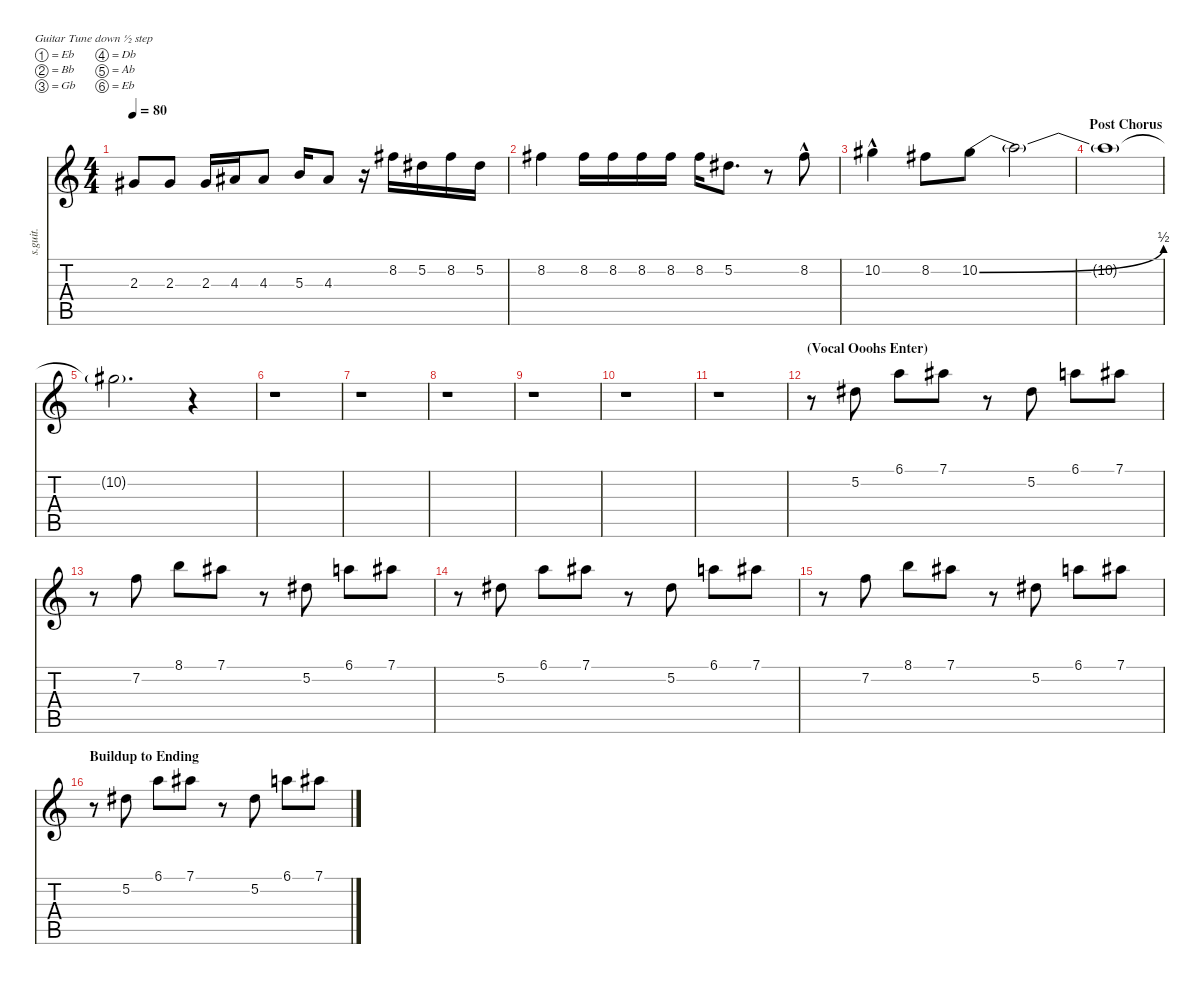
\defaultSystemsLayout 4
\hideDynamics
\bracketExtendMode nobrackets
\track ("Vocals (Lead, Cuomo)" "s.guit.") {instrument clarinet}
\staff {score tabs}
\tuning (Eb4 Bb3 Gb3 Db3 Ab2 Eb2)
\displaytranspose 12
\ts (4 4)
\tempo 80
\clef g2
\ks c
2.3{acc #}.8{lyrics (0 "") lyrics (1 "") lyrics (2 "") lyrics (3 "") lyrics (4 "") dy f} 2.3{acc #}.8{lyrics (0 "") lyrics (1 "") lyrics (2 "") lyrics (3 "") lyrics (4 "")} 2.3{acc #}.16{lyrics (0 "") lyrics (1 "") lyrics (2 "") lyrics (3 "") lyrics (4 "")} 4.3{acc #}.16{lyrics (0 "") lyrics (1 "") lyrics (2 "") lyrics (3 "") lyrics (4 "")} 4.3{acc #}.8{lyrics (0 "") lyrics (1 "") lyrics (2 "") lyrics (3 "") lyrics (4 "")} 5.3.16{lyrics (0 "") lyrics (1 "") lyrics (2 "") lyrics (3 "") lyrics (4 "")} 4.3{acc #}.8{lyrics (0 "") lyrics (1 "") lyrics (2 "") lyrics (3 "") lyrics (4 "")} r.16 8.2{acc #}.16{lyrics (0 "") lyrics (1 "") lyrics (2 "") lyrics (3 "") lyrics (4 "")} 5.2{acc #}.16{lyrics (0 "") lyrics (1 "") lyrics (2 "") lyrics (3 "") lyrics (4 "")} 8.2{acc #}.16{lyrics (0 "") lyrics (1 "") lyrics (2 "") lyrics (3 "") lyrics (4 "")} 5.2{acc #}.16{lyrics (0 "") lyrics (1 "") lyrics (2 "") lyrics (3 "") lyrics (4 "")} |
8.2{acc #}.4{lyrics (0 "") lyrics (1 "") lyrics (2 "") lyrics (3 "") lyrics (4 "")} 8.2{acc #}.16{lyrics (0 "") lyrics (1 "") lyrics (2 "") lyrics (3 "") lyrics (4 "")} 8.2{acc #}.16{lyrics (0 "") lyrics (1 "") lyrics (2 "") lyrics (3 "") lyrics (4 "")} 8.2{acc #}.16{lyrics (0 "") lyrics (1 "") lyrics (2 "") lyrics (3 "") lyrics (4 "")} 8.2{acc #}.16{lyrics (0 "") lyrics (1 "") lyrics (2 "") lyrics (3 "") lyrics (4 "")} 8.2{acc #}.16{lyrics (0 "") lyrics (1 "") lyrics (2 "") lyrics (3 "") lyrics (4 "")} 5.2{acc #}.8{d lyrics (0 "") lyrics (1 "") lyrics (2 "") lyrics (3 "") lyrics (4 "")} r.8 8.2{hac acc #}.8{lyrics (0 "") lyrics (1 "") lyrics (2 "") lyrics (3 "") lyrics (4 "")} |
10.2{hac acc #}.4{lyrics (0 "") lyrics (1 "") lyrics (2 "") lyrics (3 "") lyrics (4 "")} 8.2{acc #}.8{lyrics (0 "") lyrics (1 "") lyrics (2 "") lyrics (3 "") lyrics (4 "")} 10.2{be (bend 0 0 4.8 2) acc #}.8{lyrics (0 "") lyrics (1 "") lyrics (2 "") lyrics (3 "") lyrics (4 "")} 10.2{t}.2{lyrics (0 "") lyrics (1 "") lyrics (2 "") lyrics (3 "") lyrics (4 "")} |
\section ("" "Post Chorus")
10.2{t}.1{lyrics (0 "") lyrics (1 "") lyrics (2 "") lyrics (3 "") lyrics (4 "")} |
10.2{t acc #}.2{d lyrics (0 "") lyrics (1 "") lyrics (2 "") lyrics (3 "") lyrics (4 "")} r.4 |
r.1 |
r.1 |
r.1 |
r.1 |
r.1 |
r.1 |
\section ("" "(Vocal Ooohs Enter)")
r.8 5.2{acc #}.8{lyrics (0 "") lyrics (1 "") lyrics (2 "") lyrics (3 "") lyrics (4 "") dy mf} 6.1.8{lyrics (0 "") lyrics (1 "") lyrics (2 "") lyrics (3 "") lyrics (4 "")} 7.1{acc #}.8{lyrics (0 "") lyrics (1 "") lyrics (2 "") lyrics (3 "") lyrics (4 "") dy f} r.8 5.2{acc #}.8{lyrics (0 "") lyrics (1 "") lyrics (2 "") lyrics (3 "") lyrics (4 "") dy mf} 6.1.8{lyrics (0 "") lyrics (1 "") lyrics (2 "") lyrics (3 "") lyrics (4 "")} 7.1{acc #}.8{lyrics (0 "") lyrics (1 "") lyrics (2 "") lyrics (3 "") lyrics (4 "")} |
r.8 7.2.8{lyrics (0 "") lyrics (1 "") lyrics (2 "") lyrics (3 "") lyrics (4 "")} 8.1.8{lyrics (0 "") lyrics (1 "") lyrics (2 "") lyrics (3 "") lyrics (4 "")} 7.1{acc #}.8{lyrics (0 "") lyrics (1 "") lyrics (2 "") lyrics (3 "") lyrics (4 "")} r.8 5.2{acc #}.8{lyrics (0 "") lyrics (1 "") lyrics (2 "") lyrics (3 "") lyrics (4 "")} 6.1.8{lyrics (0 "") lyrics (1 "") lyrics (2 "") lyrics (3 "") lyrics (4 "")} 7.1{acc #}.8{lyrics (0 "") lyrics (1 "") lyrics (2 "") lyrics (3 "") lyrics (4 "")} |
r.8 5.2{acc #}.8{lyrics (0 "") lyrics (1 "") lyrics (2 "") lyrics (3 "") lyrics (4 "")} 6.1.8{lyrics (0 "") lyrics (1 "") lyrics (2 "") lyrics (3 "") lyrics (4 "")} 7.1{acc #}.8{lyrics (0 "") lyrics (1 "") lyrics (2 "") lyrics (3 "") lyrics (4 "") dy f} r.8 5.2{acc #}.8{lyrics (0 "") lyrics (1 "") lyrics (2 "") lyrics (3 "") lyrics (4 "") dy mf} 6.1.8{lyrics (0 "") lyrics (1 "") lyrics (2 "") lyrics (3 "") lyrics (4 "")} 7.1{acc #}.8{lyrics (0 "") lyrics (1 "") lyrics (2 "") lyrics (3 "") lyrics (4 "")} |
r.8 7.2.8{lyrics (0 "") lyrics (1 "") lyrics (2 "") lyrics (3 "") lyrics (4 "")} 8.1.8{lyrics (0 "") lyrics (1 "") lyrics (2 "") lyrics (3 "") lyrics (4 "")} 7.1{acc #}.8{lyrics (0 "") lyrics (1 "") lyrics (2 "") lyrics (3 "") lyrics (4 "")} r.8 5.2{acc #}.8{lyrics (0 "") lyrics (1 "") lyrics (2 "") lyrics (3 "") lyrics (4 "")} 6.1.8{lyrics (0 "") lyrics (1 "") lyrics (2 "") lyrics (3 "") lyrics (4 "")} 7.1{acc #}.8{lyrics (0 "") lyrics (1 "") lyrics (2 "") lyrics (3 "") lyrics (4 "")} |
\section ("" "Buildup to Ending")
r.8 5.2{acc #}.8{lyrics (0 "") lyrics (1 "") lyrics (2 "") lyrics (3 "") lyrics (4 "")} 6.1.8{lyrics (0 "") lyrics (1 "") lyrics (2 "") lyrics (3 "") lyrics (4 "")} 7.1{acc #}.8{lyrics (0 "") lyrics (1 "") lyrics (2 "") lyrics (3 "") lyrics (4 "") dy f} r.8 5.2{acc #}.8{lyrics (0 "") lyrics (1 "") lyrics (2 "") lyrics (3 "") lyrics (4 "") dy mf} 6.1.8{lyrics (0 "") lyrics (1 "") lyrics (2 "") lyrics (3 "") lyrics (4 "")} 7.1{acc #}.8{lyrics (0 "") lyrics (1 "") lyrics (2 "") lyrics (3 "") lyrics (4 "")}
